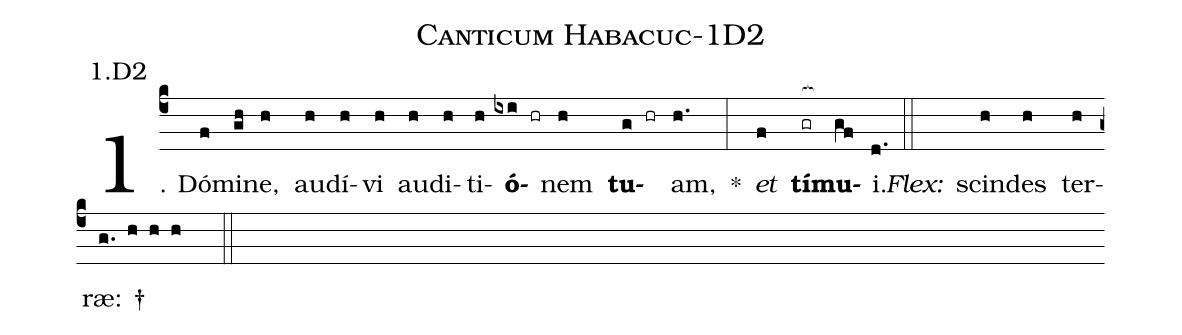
name: Canticum Habacuc-1D2;
annotation: 1.D2;
%%
(c4)1. Dó(f)mi(gh)ne,(h) au(h)dí(h)vi(h) au(h)di(h)ti(h)<b>ó</b>(ixi hr)nem(h) <b>tu</b>(g hr)am,(h.) *(:) <i>et</i>(f) <b>tí</b>(gr[ocb:1{])<b>mu</b>(gf[ocb:0}])i.(d.) (::)
<i>Flex:</i>()  scin(h)des(h) ter(h)ræ: †(g. h h h  ::)
